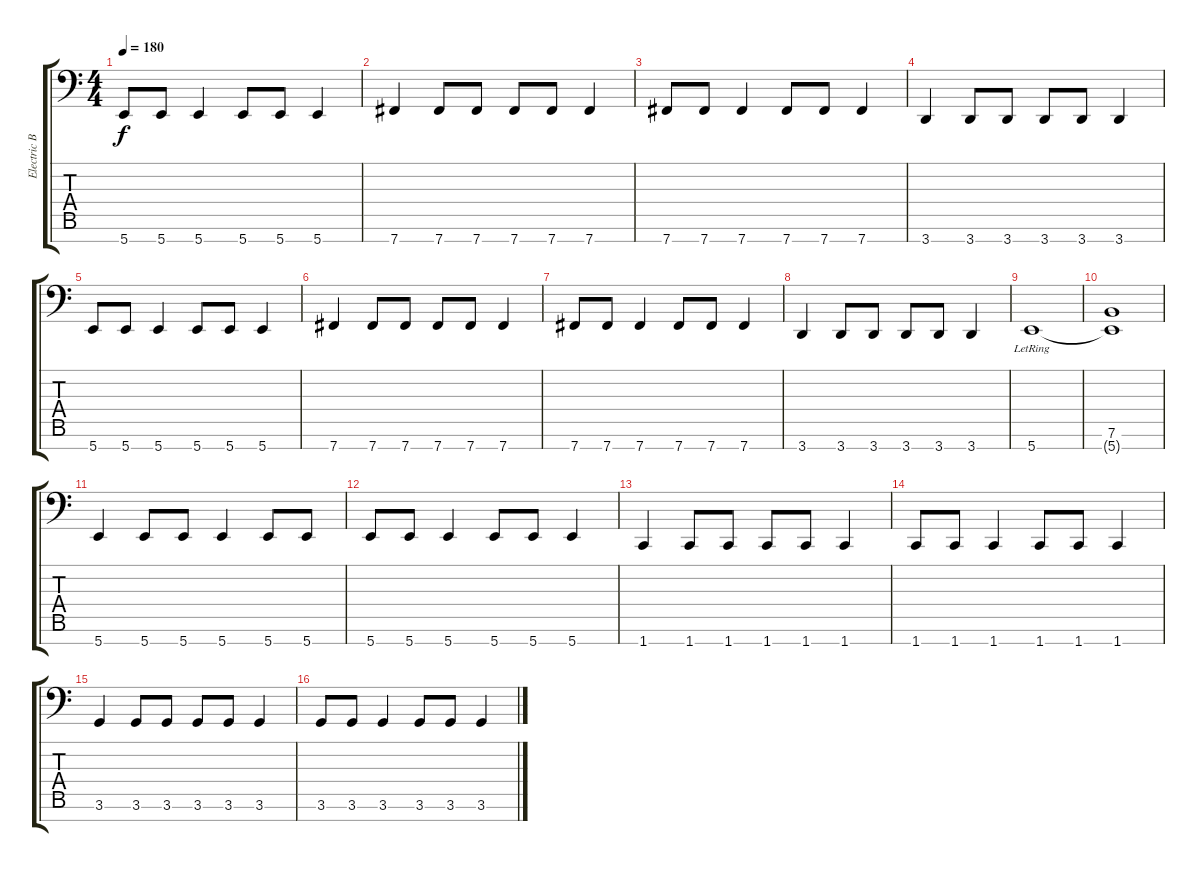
\track ("Electric Bass" "Electric B") {instrument electricbasspick}
\staff {score tabs}
\tuning (E3 B2 G2 D2 A1 E1 B0) {hide}
\ts (4 4)
\tempo 180
\clef f4
\ks c
5.7.8{dy f} 5.7.8 5.7.4 5.7.8 5.7.8 5.7.4 |
7.7.4 7.7.8 7.7.8 7.7.8 7.7.8 7.7.4 |
7.7.8 7.7.8 7.7.4 7.7.8 7.7.8 7.7.4 |
3.7.4 3.7.8 3.7.8 3.7.8 3.7.8 3.7.4 |
5.7.8 5.7.8 5.7.4 5.7.8 5.7.8 5.7.4 |
7.7.4 7.7.8 7.7.8 7.7.8 7.7.8 7.7.4 |
7.7.8 7.7.8 7.7.4 7.7.8 7.7.8 7.7.4 |
3.7.4 3.7.8 3.7.8 3.7.8 3.7.8 3.7.4 |
5.7{lr}.1 |
(7.6 5.7{t}).1 |
5.7.4 5.7.8 5.7.8 5.7.4 5.7.8 5.7.8 |
5.7.8 5.7.8 5.7.4 5.7.8 5.7.8 5.7.4 |
1.7.4 1.7.8 1.7.8 1.7.8 1.7.8 1.7.4 |
1.7.8 1.7.8 1.7.4 1.7.8 1.7.8 1.7.4 |
3.6.4 3.6.8 3.6.8 3.6.8 3.6.8 3.6.4 |
3.6.8 3.6.8 3.6.4 3.6.8 3.6.8 3.6.4
